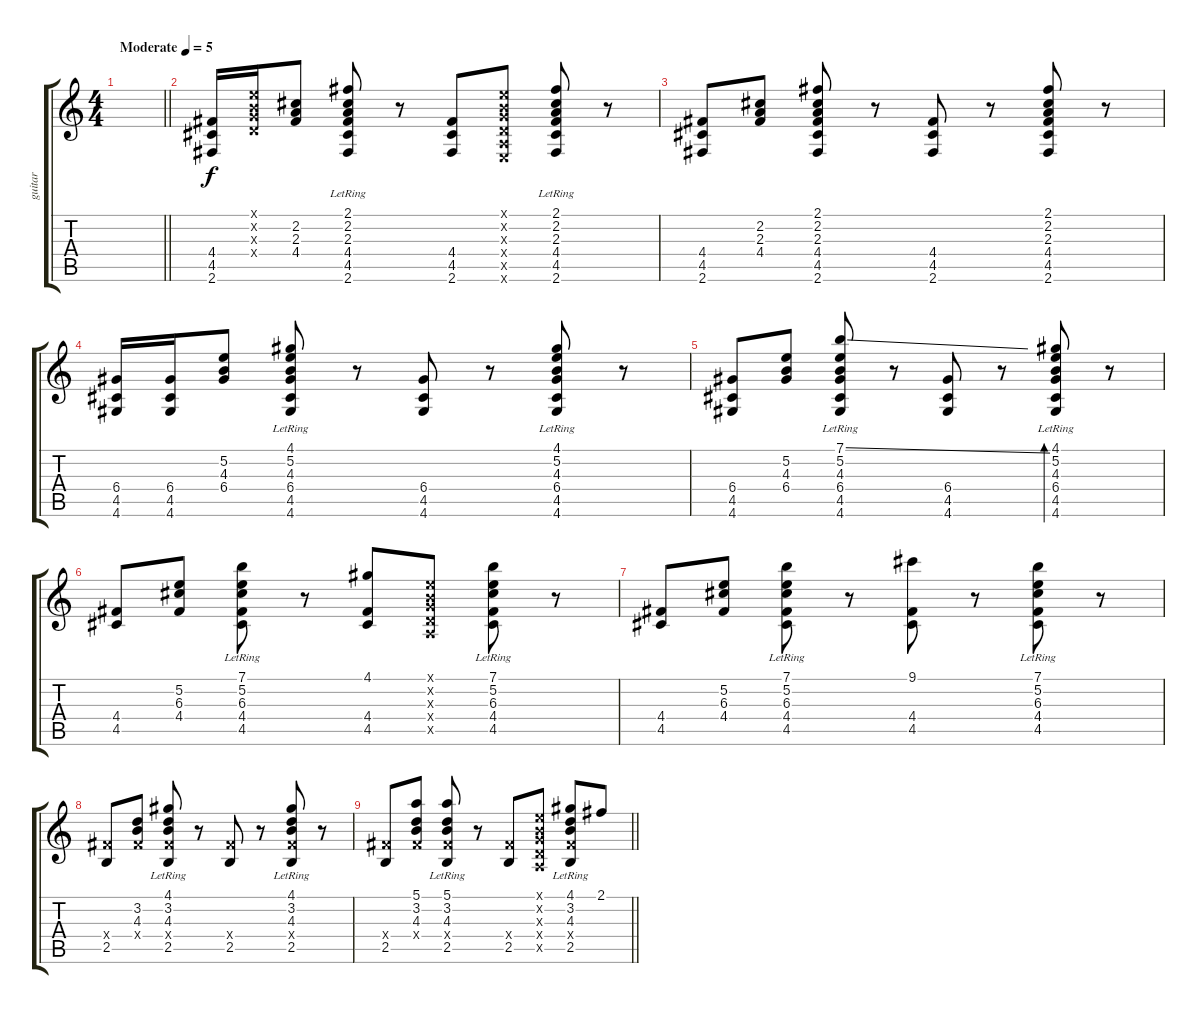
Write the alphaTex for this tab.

\track ("guitar" "guitar") {instrument electricguitarjazz}
\staff {score tabs}
\tuning (E4 B3 G3 D3 A2 E2) {hide}
\ts (4 4)
\tempo (5 "Moderate")
\tempo 72
\tempo (5 "Moderate")
\clef g2
\barLineRight lightlight
\ks c
|
(4.4 4.5 2.6).16 (0.1{x} 0.2{x} 0.3{x} 0.4{x}).16 (2.2 2.3 4.4).8 (2.1{lr} 2.2{lr} 2.3{lr} 4.4 4.5 2.6).8 r.8 (4.4 4.5 2.6).8 (0.1{x} 0.2{x} 0.3{x} 0.4{x} 0.5{x} 0.6{x}).8 (2.1{lr} 2.2{lr} 2.3{lr} 4.4 4.5 2.6).8 r.8 |
(4.4 4.5 2.6).8 (2.2 2.3 4.4).8 (2.1 2.2 2.3 4.4 4.5 2.6).8 r.8 (4.4 4.5 2.6).8 r.8 (2.1 2.2 2.3 4.4 4.5 2.6).8 r.8 |
(6.4 4.5 4.6).16 (6.4 4.5 4.6).16 (5.2 4.3 6.4).8 (4.1{lr} 5.2 4.3 6.4 4.5 4.6).8 r.8 (6.4 4.5 4.6).8 r.8 (4.1{lr} 5.2 4.3 6.4 4.5 4.6).8 r.8 |
(6.4 4.5 4.6).8 (5.2 4.3 6.4).8 (7.1{ss lr} 5.2 4.3 6.4 4.5 4.6).8 r.8 (6.4 4.5 4.6).8 r.8 (4.1{lr} 5.2 4.3 6.4 4.5 4.6).8{bd 480} r.8 |
(4.4 4.5).8 (5.2 6.3 4.4).8 (7.1{lr} 5.2 6.3 4.4 4.5).8 r.8 (4.1 4.4 4.5).8 (0.1{x} 0.2{x} 0.3{x} 0.4{x} 0.5{x}).8 (7.1{lr} 5.2 6.3 4.4 4.5).8 r.8 |
(4.4 4.5).8 (5.2 6.3 4.4).8 (7.1{lr} 5.2 6.3 4.4 4.5).8 r.8 (9.1 4.4 4.5).8 r.8 (7.1{lr} 5.2 6.3 4.4 4.5).8 r.8 |
(4.4{x} 2.5).8 (3.2 4.3 4.4{x}).8 (4.1{lr} 3.2 4.3 4.4{x} 2.5).8 r.8 (4.4{x} 2.5).8 r.8 (4.1{lr} 3.2 4.3 4.4{x} 2.5).8 r.8 |
\barLineRight lightlight
(4.4{x} 2.5).8 (5.1 3.2 4.3 4.4{x}).8 (5.1{lr} 3.2 4.3 4.4{x} 2.5).8 r.8 (4.4{x} 2.5).8 (0.1{x} 0.2{x} 0.3{x} 0.4{x} 0.5{x}).8 (4.1{lr} 3.2 4.3 4.4{x} 2.5).8 2.1.8
